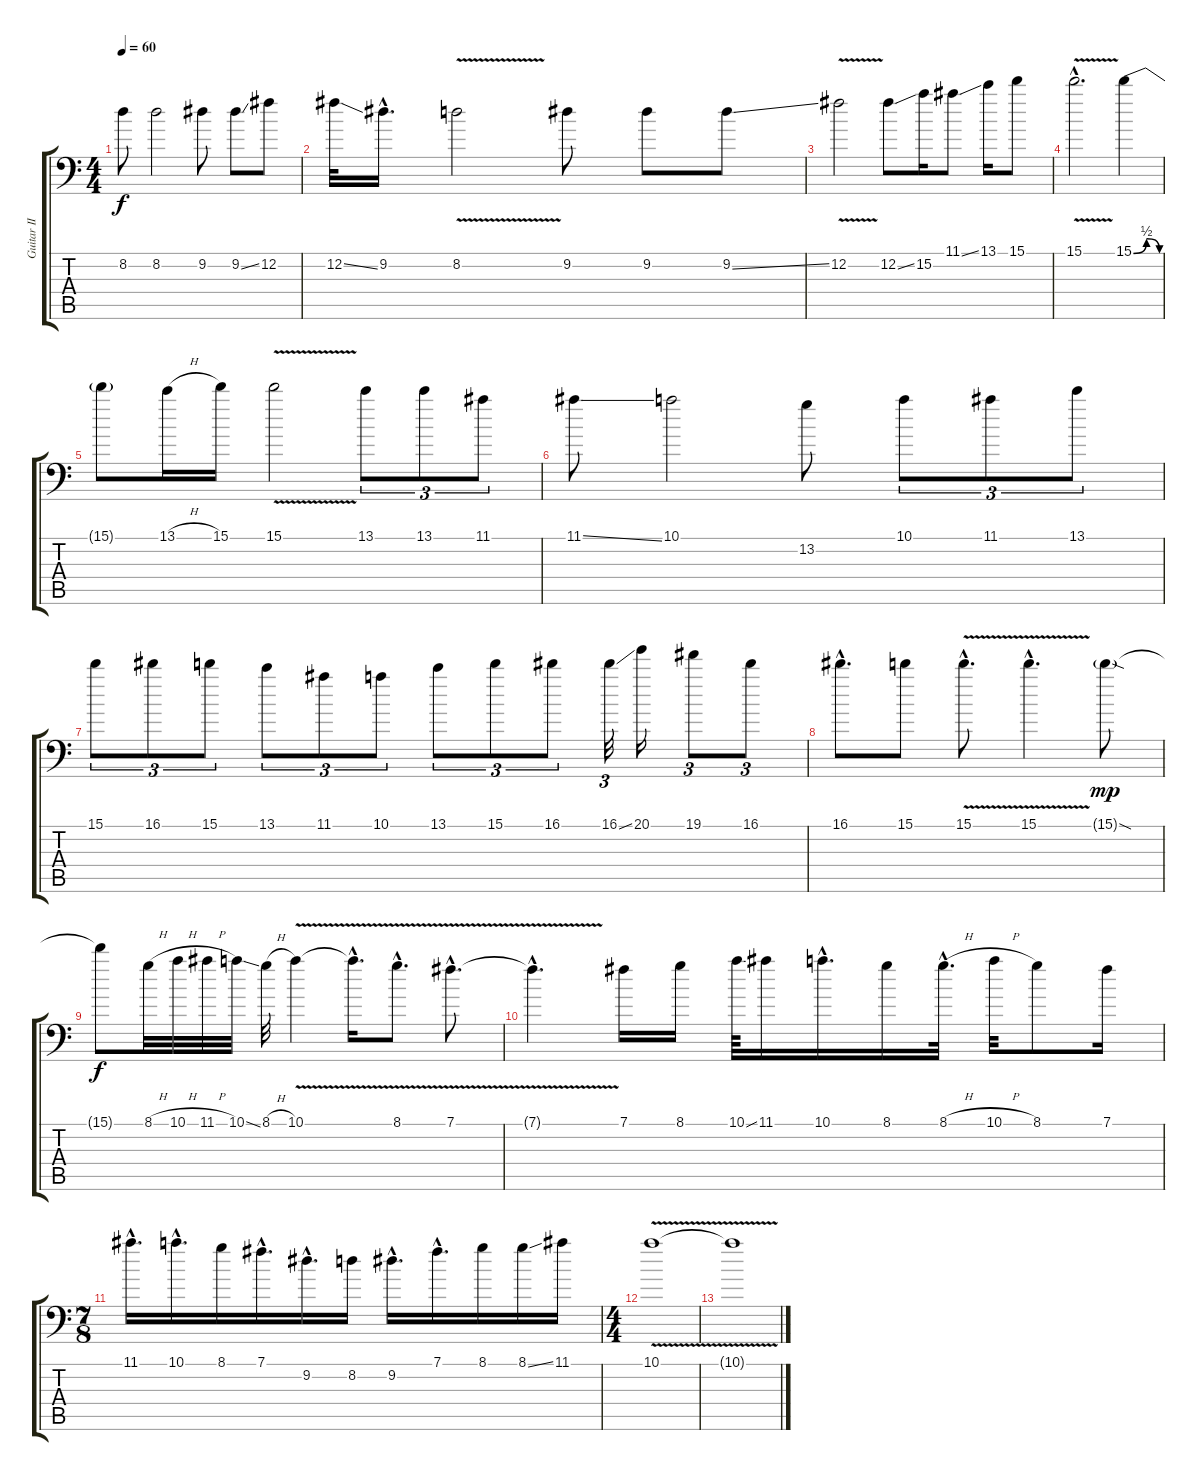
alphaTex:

\track ("Guitar II" "Guitar II") {instrument distortionguitar}
\staff {score tabs}
\tuning (B3 Gb3 D3 A2 E2 A1) {hide}
\ts (4 4)
\tempo 60
\clef f4
\ks c
8.2{t}.8{dy f} 8.2.2 9.2.8 9.2{ss}.8 12.2.8 |
12.2{ss}.32 9.2{hac}.16{d} 8.2{v}.2 9.2.8 9.2.8 9.2{ss}.8 |
12.2{v}.2 12.2{ss}.8 15.2.16 11.1{ss}.8 13.1.16 15.1.8 |
15.1{v hac}.2{d} 15.1{be (bendrelease 0 0 20 2 40 2 60 0)}.4 |
15.1{t}.8 13.1{h}.16 15.1.16 15.1{v}.2 13.1.8{tu (3 2)} 13.1.8{tu (3 2)} 11.1.8{tu (3 2)} |
11.1{ss}.8 10.1.2 13.2.8 10.1.8{tu (3 2)} 11.1.8{tu (3 2)} 13.1.8{tu (3 2)} |
15.1.8{tu (3 2)} 16.1.8{tu (3 2)} 15.1.8{tu (3 2)} 13.1.8{tu (3 2)} 11.1.8{tu (3 2)} 10.1.8{tu (3 2)} 13.1.8{tu (3 2)} 15.1.8{tu (3 2)} 16.1.8{tu (3 2)} 16.1{ss}.32{tu (3 2)} 20.1.16 19.1.8{tu (3 2)} 16.1.8{tu (3 2)} |
16.1{hac}.8{d} 15.1.8 15.1{v hac}.8{d} 15.1{v hac}.4{d} 15.1{sod g}.8{dy mp} |
15.1{t}.8{dy f} 8.1{h}.32 10.1{h}.32 11.1{h}.32 10.1{ss}.32 8.1{h}.32 10.1{v}.4 10.1{hac t}.16{d} 8.1{v hac}.8{d} 7.1{v hac}.8{d} |
7.1{hac t}.4{d} 7.1.16 8.1.16 10.1{ss}.64 11.1.16 10.1{hac}.16{d} 8.1.16 8.1{h hac}.32{d} 10.1{h}.32 8.1.8 7.1.16 |
\ts (7 8)
11.1{hac}.16{d} 10.1{hac}.16{d} 8.1.16 7.1{hac}.16{d} 9.2{hac}.16{d} 8.2.16 9.2{hac}.16{d} 7.1{hac}.16{d} 8.1.16 8.1{ss}.16 11.1.16 |
\ts (4 4)
10.1{v}.1 |
10.1{t}.1
